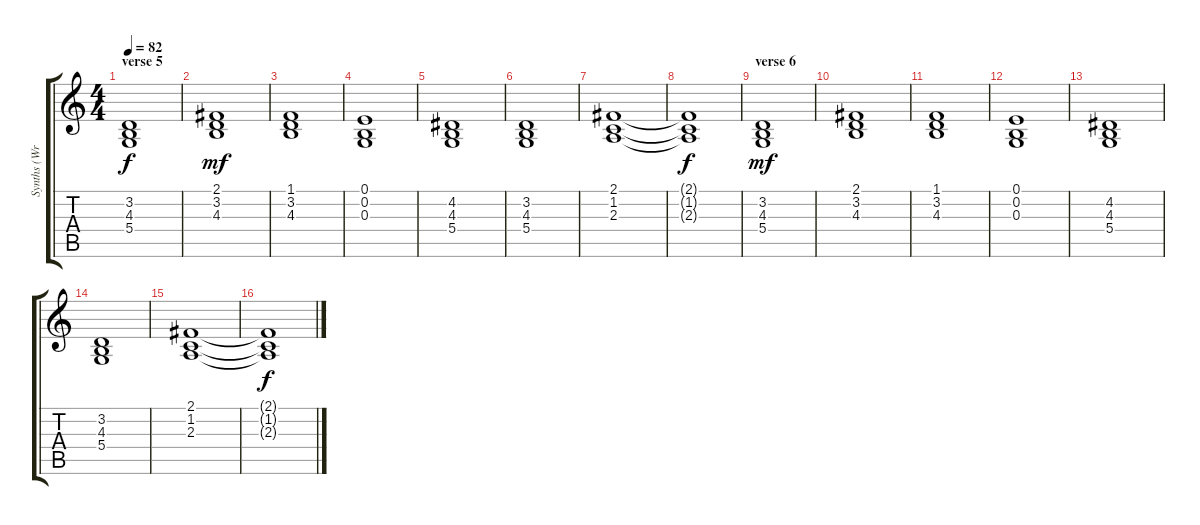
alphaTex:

\track ("Synths (Wright)" "Synths (Wr") {instrument pad4choir}
\staff {score tabs}
\tuning (E4 B3 G3 D3 A2 E2) {hide}
\ts (4 4)
\section ("" "verse 5")
\tempo 82
\clef g2
\ks c
(3.2 4.3 5.4).1{dy f} |
(2.1 3.2 4.3).1{dy mf} |
(1.1 3.2 4.3).1 |
(0.1 0.2 0.3).1 |
(4.2 4.3 5.4).1 |
(3.2 4.3 5.4).1 |
(2.1 1.2 2.3).1 |
(2.1{t} 1.2{t} 2.3{t}).1{dy f} |
\section ("" "verse 6")
(3.2 4.3 5.4).1{dy mf} |
(2.1 3.2 4.3).1 |
(1.1 3.2 4.3).1 |
(0.1 0.2 0.3).1 |
(4.2 4.3 5.4).1 |
(3.2 4.3 5.4).1 |
(2.1 1.2 2.3).1 |
(2.1{t} 1.2{t} 2.3{t}).1{dy f}
